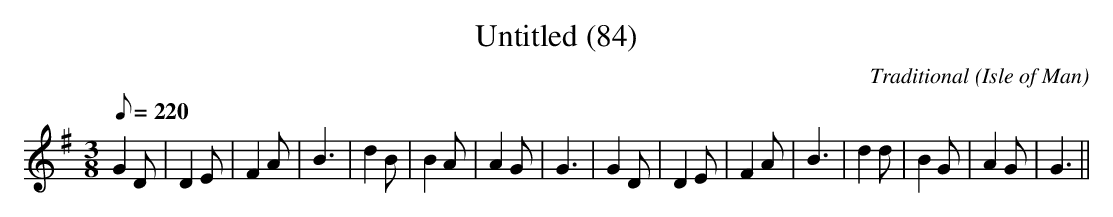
X:1
T:Untitled (84)
C:Traditional
O:Isle of Man
M:3/8
L:1/8
Q:220
K:G
G2D|D2E|F2A|B3|d2B|B2A|A2G|G3|G2D|D2E|F2A|B3|d2d|B2G|A2G|G3||
